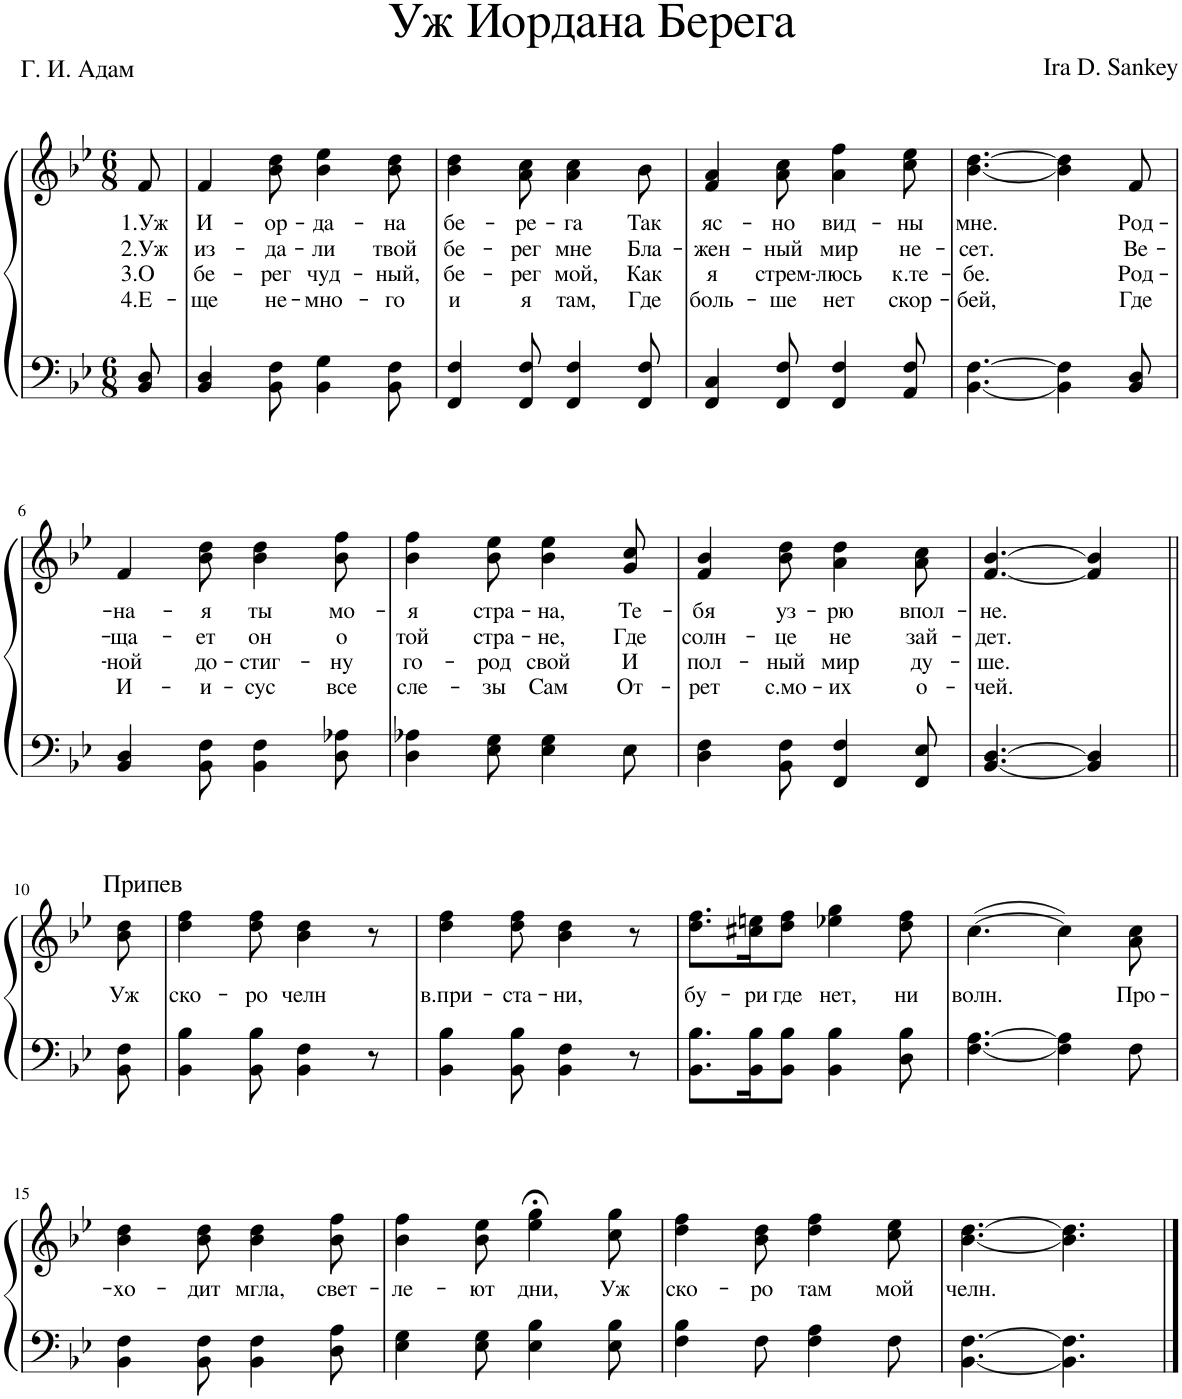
**kern	**kern	**text	**text	**text	**text
*part1	*part1	*part1	*part1	*part1	*part1
*staff2	*staff1	*staff1	*staff1	*staff1	*staff1
*I"Piano	*	*	*	*	*
*I'Pno.	*	*	*	*	*
*clefF4	*clefG2	*	*	*	*
*k[b-e-]	*k[b-e-]	*	*	*	*
*M6/8	*M6/8	*	*	*	*
=1	=1	=1	=1	=1	=1
!	!	!LO:LY:b	!LO:LY:b	!LO:LY:b	!LO:LY:b
8BB-/ 8D/	8f/	1.Уж	2.Уж	3.О	4.Е-
=2	=2	=2	=2	=2	=2
!	!	!LO:LY:b	!LO:LY:b	!LO:LY:b	!LO:LY:b
4BB-/ 4D/	4f/	И-	из-	бе-	-ще
!	!	!LO:LY:b	!LO:LY:b	!LO:LY:b	!LO:LY:b
8BB-\ 8F\	8b-\ 8dd\	-ор-	-да-	-рег	не-
!	!	!LO:LY:b	!LO:LY:b	!LO:LY:b	!LO:LY:b
4BB-\ 4G\	4b-\ 4ee-\	-да-	-ли	чуд-	-мно-
!	!	!LO:LY:b	!LO:LY:b	!LO:LY:b	!LO:LY:b
8BB-\ 8F\	8b-\ 8dd\	-на	твой	-ный,	-го
=3	=3	=3	=3	=3	=3
!	!	!LO:LY:b	!LO:LY:b	!LO:LY:b	!LO:LY:b
4FF/ 4F/	4b-\ 4dd\	бе-	бе-	бе-	и
!	!	!LO:LY:b	!LO:LY:b	!LO:LY:b	!LO:LY:b
8FF/ 8F/	8a\ 8cc\	-ре-	-рег	-рег	я
!	!	!LO:LY:b	!LO:LY:b	!LO:LY:b	!LO:LY:b
4FF/ 4F/	4a\ 4cc\	-га	мне	мой,	там,
!	!	!LO:LY:b	!LO:LY:b	!LO:LY:b	!LO:LY:b
8FF/ 8F/	8b-\	Так	Бла-	Как	Где
=4	=4	=4	=4	=4	=4
!	!	!LO:LY:b	!LO:LY:b	!LO:LY:b	!LO:LY:b
4FF/ 4C/	4f/ 4a/	яс-	-жен-	я	боль-
!	!	!LO:LY:b	!LO:LY:b	!LO:LY:b	!LO:LY:b
8FF/ 8F/	8a\ 8cc\	-но	-ный	стрем-	-ше
!	!	!LO:LY:b	!LO:LY:b	!LO:LY:b	!LO:LY:b
4FF/ 4F/	4a\ 4ff\	вид-	мир	-люсь	нет
!	!	!LO:LY:b	!LO:LY:b	!LO:LY:b	!LO:LY:b
8AA/ 8F/	8cc\ 8ee-\	-ны	не-	к.те-	скор-
=5	=5	=5	=5	=5	=5
!	!	!LO:LY:b	!LO:LY:b	!LO:LY:b	!LO:LY:b
[4.BB-\ [4.F\	[4.b-\ [4.dd\	мне.	-сет.	-бе.	-бей,
4BB-\] 4F\]	4b-\] 4dd\]	.	.	.	.
!	!	!LO:LY:b	!LO:LY:b	!LO:LY:b	!LO:LY:b
8BB-/ 8D/	8f/	Род-	Ве-	Род-	Где
!!LO:LB:g=z
=6	=6	=6	=6	=6	=6
!	!	!LO:LY:b	!LO:LY:b	!LO:LY:b	!LO:LY:b
4BB-/ 4D/	4f/	-на-	-ща-	-ной	И-
!	!	!LO:LY:b	!LO:LY:b	!LO:LY:b	!LO:LY:b
8BB-\ 8F\	8b-\ 8dd\	-я	-ет	до-	-и-
!	!	!LO:LY:b	!LO:LY:b	!LO:LY:b	!LO:LY:b
4BB-\ 4F\	4b-\ 4dd\	ты	он	-стиг-	-сус
!	!	!LO:LY:b	!LO:LY:b	!LO:LY:b	!LO:LY:b
8D\ 8A-X\	8b-\ 8ff\	мо-	о	-ну	все
=7	=7	=7	=7	=7	=7
!	!	!LO:LY:b	!LO:LY:b	!LO:LY:b	!LO:LY:b
4D\ 4A-X\	4b-\ 4ff\	-я	той	го-	сле-
!	!	!LO:LY:b	!LO:LY:b	!LO:LY:b	!LO:LY:b
8E-\ 8G\	8b-\ 8ee-\	стра-	стра-	-род	-зы
!	!	!LO:LY:b	!LO:LY:b	!LO:LY:b	!LO:LY:b
4E-\ 4G\	4b-\ 4ee-\	-на,	-не,	свой	Сам
!	!	!LO:LY:b	!LO:LY:b	!LO:LY:b	!LO:LY:b
8E-\	8g/ 8cc/	Те-	Где	И	От-
=8	=8	=8	=8	=8	=8
!	!	!LO:LY:b	!LO:LY:b	!LO:LY:b	!LO:LY:b
4D\ 4F\	4f/ 4b-/	-бя	солн-	пол-	-рет
!	!	!LO:LY:b	!LO:LY:b	!LO:LY:b	!LO:LY:b
8BB-\ 8F\	8b-\ 8dd\	уз-	-це	-ный	с.мо-
!	!	!LO:LY:b	!LO:LY:b	!LO:LY:b	!LO:LY:b
4FF/ 4F/	4a\ 4dd\	-рю	не	мир	-их
!	!	!LO:LY:b	!LO:LY:b	!LO:LY:b	!LO:LY:b
8FF/ 8E-/	8a\ 8cc\	впол-	зай-	ду-	о-
=9	=9	=9	=9	=9	=9
!	!	!LO:LY:b	!LO:LY:b	!LO:LY:b	!LO:LY:b
[4.BB-/ [4.D/	[4.f/ [4.b-/	-не.	-дет.	-ше.	-чей.
4BB-/] 4D/]	4f/] 4b-/]	.	.	.	.
!!LO:LB:g=z
=10||	=10||	=10||	=10||	=10||	=10||
!	!LO:TX:a:t=Припев	!	!	!	!
!	!	!LO:LY:b	!	!	!
8BB-\ 8F\	8b-\ 8dd\	Уж	.	.	.
=11	=11	=11	=11	=11	=11
!	!	!LO:LY:b	!	!	!
4BB-\ 4B-\	4dd\ 4ff\	ско-	.	.	.
!	!	!LO:LY:b	!	!	!
8BB-\ 8B-\	8dd\ 8ff\	-ро	.	.	.
!	!	!LO:LY:b	!	!	!
4BB-\ 4F\	4b-\ 4dd\	челн	.	.	.
8r	8r	.	.	.	.
=12	=12	=12	=12	=12	=12
!	!	!LO:LY:b	!	!	!
4BB-\ 4B-\	4dd\ 4ff\	в.при-	.	.	.
!	!	!LO:LY:b	!	!	!
8BB-\ 8B-\	8dd\ 8ff\	-ста-	.	.	.
!	!	!LO:LY:b	!	!	!
4BB-\ 4F\	4b-\ 4dd\	-ни,	.	.	.
8r	8r	.	.	.	.
=13	=13	=13	=13	=13	=13
!	!	!LO:LY:b	!	!	!
8.BB-\ 8.B-\L	8.dd\ 8.ff\L	бу-	.	.	.
!	!	!LO:LY:b	!	!	!
16BB-\ 16B-\K	16cc#X\ 16een\K	-ри	.	.	.
!	!	!LO:LY:b	!	!	!
8BB-\ 8B-\J	8dd\ 8ff\J	где	.	.	.
!	!	!LO:LY:b	!	!	!
4BB-\ 4B-\	4ee-X\ 4gg\	нет,	.	.	.
!	!	!LO:LY:b	!	!	!
8D\ 8B-\	8dd\ 8ff\	ни	.	.	.
=14	=14	=14	=14	=14	=14
!	!	!LO:LY:b	!	!	!
[4.F\ [4.A\	([4.cc\	волн.	.	.	.
4F\] 4A\]	4cc\])	.	.	.	.
!	!	!LO:LY:b	!	!	!
8F\	8a\ 8cc\	Про-	.	.	.
!!LO:LB:g=z
=15	=15	=15	=15	=15	=15
!	!	!LO:LY:b	!	!	!
4BB-\ 4F\	4b-\ 4dd\	-хо-	.	.	.
!	!	!LO:LY:b	!	!	!
8BB-\ 8F\	8b-\ 8dd\	-дит	.	.	.
!	!	!LO:LY:b	!	!	!
4BB-\ 4F\	4b-\ 4dd\	мгла,	.	.	.
!	!	!LO:LY:b	!	!	!
8D\ 8A\	8b-\ 8ff\	свет-	.	.	.
=16	=16	=16	=16	=16	=16
!	!	!LO:LY:b	!	!	!
4E-\ 4G\	4b-\ 4ff\	-ле-	.	.	.
!	!	!LO:LY:b	!	!	!
8E-\ 8G\	8b-\ 8ee-\	-ют	.	.	.
!	!	!LO:LY:b	!	!	!
4E-\ 4B-\	4ee-\;< 4gg\;<	дни,	.	.	.
!	!	!LO:LY:b	!	!	!
8E-\ 8B-\	8cc\ 8gg\	Уж	.	.	.
=17	=17	=17	=17	=17	=17
!	!	!LO:LY:b	!	!	!
4F\ 4B-\	4dd\ 4ff\	ско-	.	.	.
!	!	!LO:LY:b	!	!	!
8F\	8b-\ 8dd\	-ро	.	.	.
!	!	!LO:LY:b	!	!	!
4F\ 4A\	4dd\ 4ff\	там	.	.	.
!	!	!LO:LY:b	!	!	!
8F\	8cc\ 8ee-\	мой	.	.	.
=18	=18	=18	=18	=18	=18
!	!	!LO:LY:b	!	!	!
[4.BB-\ [4.F\	[4.b-\ [4.dd\	челн.	.	.	.
4.BB-\] 4.F\]	4.b-\] 4.dd\]	.	.	.	.
==	==	==	==	==	==
*-	*-	*-	*-	*-	*-
